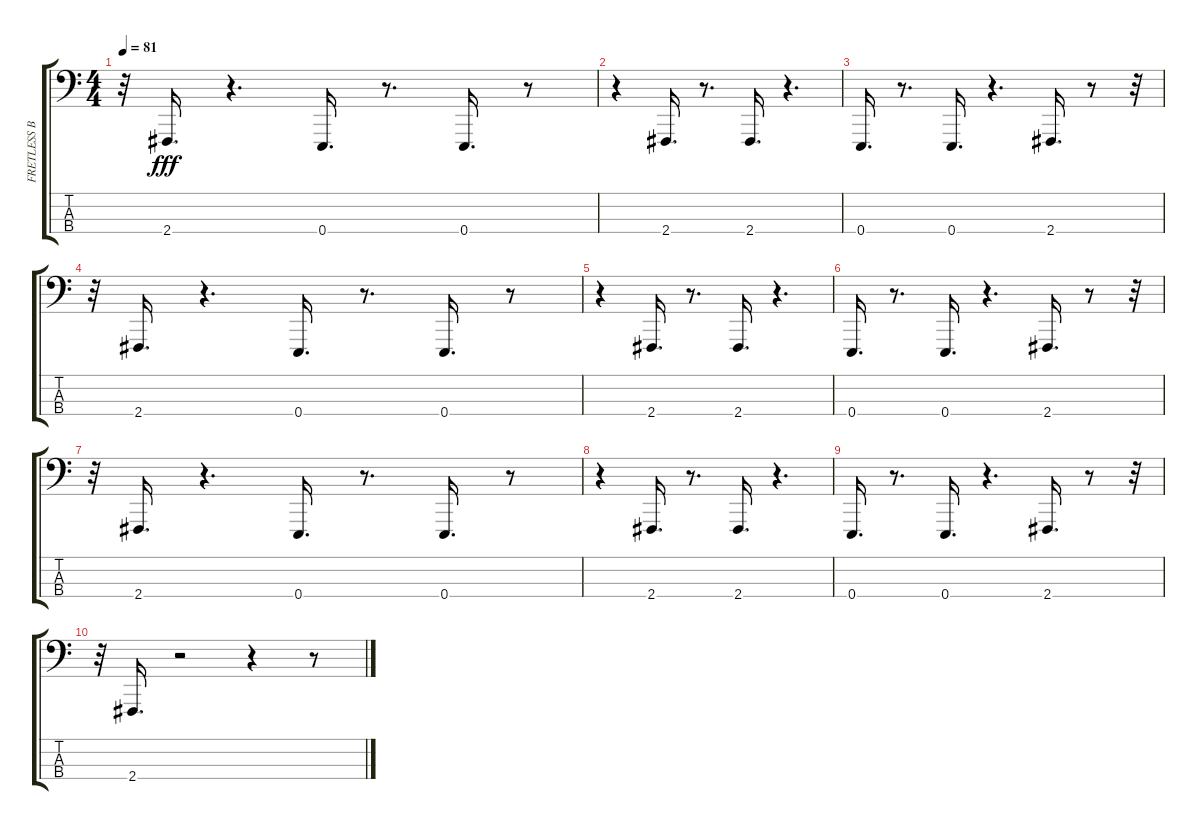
\track ("FRETLESS BASS." "FRETLESS B") {instrument acousticgrandpiano}
\staff {score tabs}
\tuning (G2 D2 A1 E1) {hide}
\ts (4 4)
\tempo 81
\clef f4
\ks c
r.32{dy fff} 2.4.16{d} r.4{d} 0.4.16{d} r.8{d} 0.4.16{d} r.8 |
r.4 2.4.16{d} r.8{d} 2.4.16{d} r.4{d} |
0.4.16{d} r.8{d} 0.4.16{d} r.4{d} 2.4.16{d} r.8 r.32 |
r.32 2.4.16{d} r.4{d} 0.4.16{d} r.8{d} 0.4.16{d} r.8 |
r.4 2.4.16{d} r.8{d} 2.4.16{d} r.4{d} |
0.4.16{d} r.8{d} 0.4.16{d} r.4{d} 2.4.16{d} r.8 r.32 |
r.32 2.4.16{d} r.4{d} 0.4.16{d} r.8{d} 0.4.16{d} r.8 |
r.4 2.4.16{d} r.8{d} 2.4.16{d} r.4{d} |
0.4.16{d} r.8{d} 0.4.16{d} r.4{d} 2.4.16{d} r.8 r.32 |
r.32 2.4.16{d} r.2 r.4 r.8
